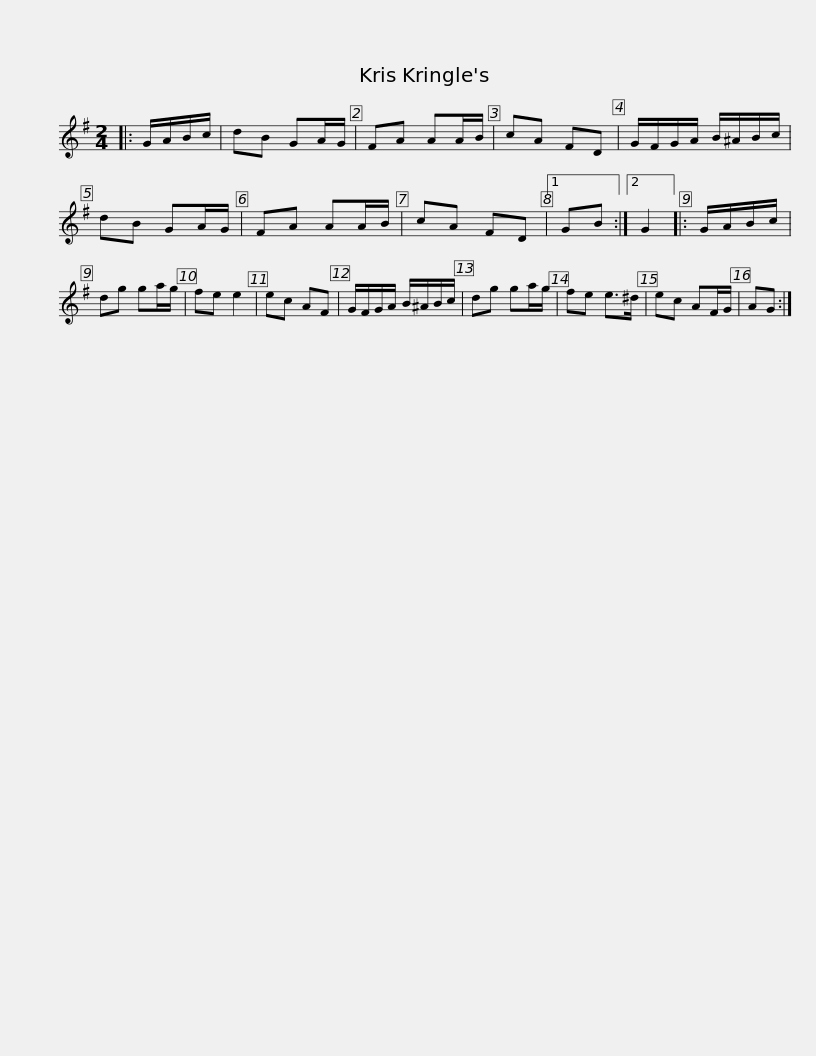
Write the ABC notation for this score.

X:1
L:1/8
M:2/4
I:linebreak $
K:G
V:1 treble
V:1
|: G/A/B/c/ | dB GA/G/ | FA AA/B/ | cA FD | G/F/G/A/ B/^A/B/c/ | %5
 dB GA/G/ | FA AA/B/ | cA FD |1 GB :|2$ G2 |: %10
 G/A/B/c/ | dg ga/g/ | fe e2 | ec AF | G/F/G/A/ B/^A/B/c/ | %15
 dg ga/g/ | fe e>^d | ec AF/G/ | AG :| %19
